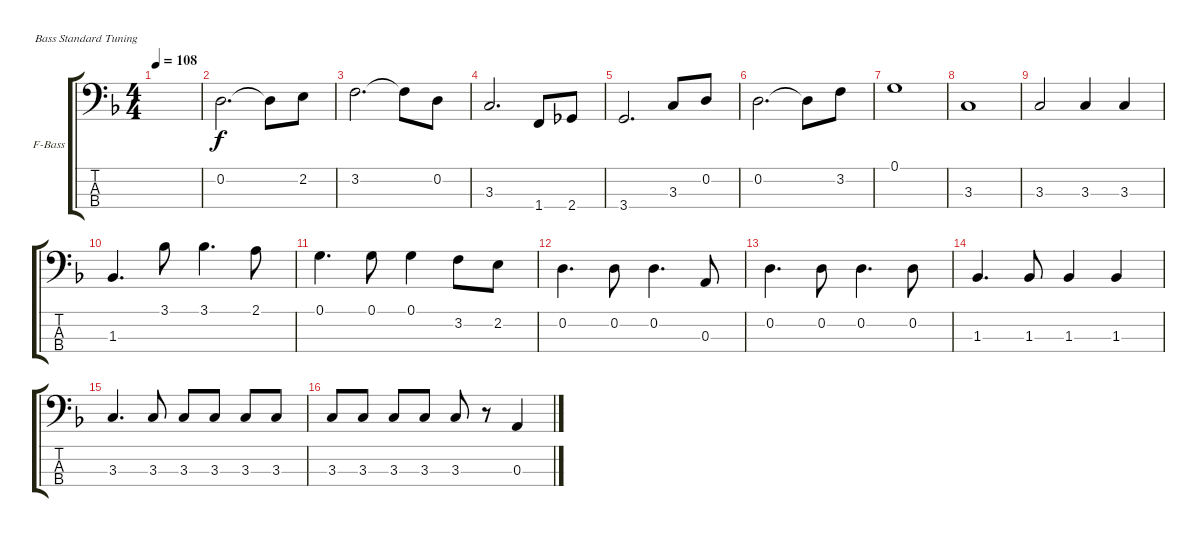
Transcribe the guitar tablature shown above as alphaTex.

\bracketExtendMode groupsimilarinstruments
\firstSystemTrackNameOrientation horizontal
\otherSystemsTrackNameOrientation horizontal
\track ("Adele - Set Fire To The Rain" "F-Bass") {instrument acousticbass}
\staff {score tabs}
\tuning (G2 D2 A1 E1)
\ts (4 4)
\tempo 108
\clef f4
\scale
0.369085
\ks f
|
\scale
0.315457 0.2.2{d} 0.2{t}.8 2.2.8 |
\scale
0.315457 3.2.2{d} 3.2{t}.8 0.2.8 |
\scale
0.346405 3.3.2{d} 1.4.8 2.4.8 |
\scale
0.326797 3.4.2{d} 3.3.8 0.2.8 |
\scale
0.326797 0.2.2{d} 0.2{t}.8 3.2.8 |
\scale
0.269565 0.1.1 |
\scale
0.269565 3.3.1 |
\scale
0.46087 3.3.2 3.3.4 3.3.4 |
\scale
0.326975 1.3.4{d} 3.1.8 3.1.4{d} 2.1.8 |
\scale
0.351499 0.1.4{d} 0.1.8 0.1.4 3.2.8 2.2.8 |
\scale
0.321526 0.2.4{d} 0.2.8 0.2.4{d} 0.3.8 |
\scale
0.312169 0.2.4{d} 0.2.8 0.2.4{d} 0.2.8 |
\scale
0.320106 1.3.4{d} 1.3.8 1.3.4 1.3.4 |
\scale
0.367725 3.3.4{d} 3.3.8 3.3.8 3.3.8 3.3.8 3.3.8 |
\scale
0.319149 3.3.8 3.3.8 3.3.8 3.3.8 3.3.8 r.8 0.3.4
